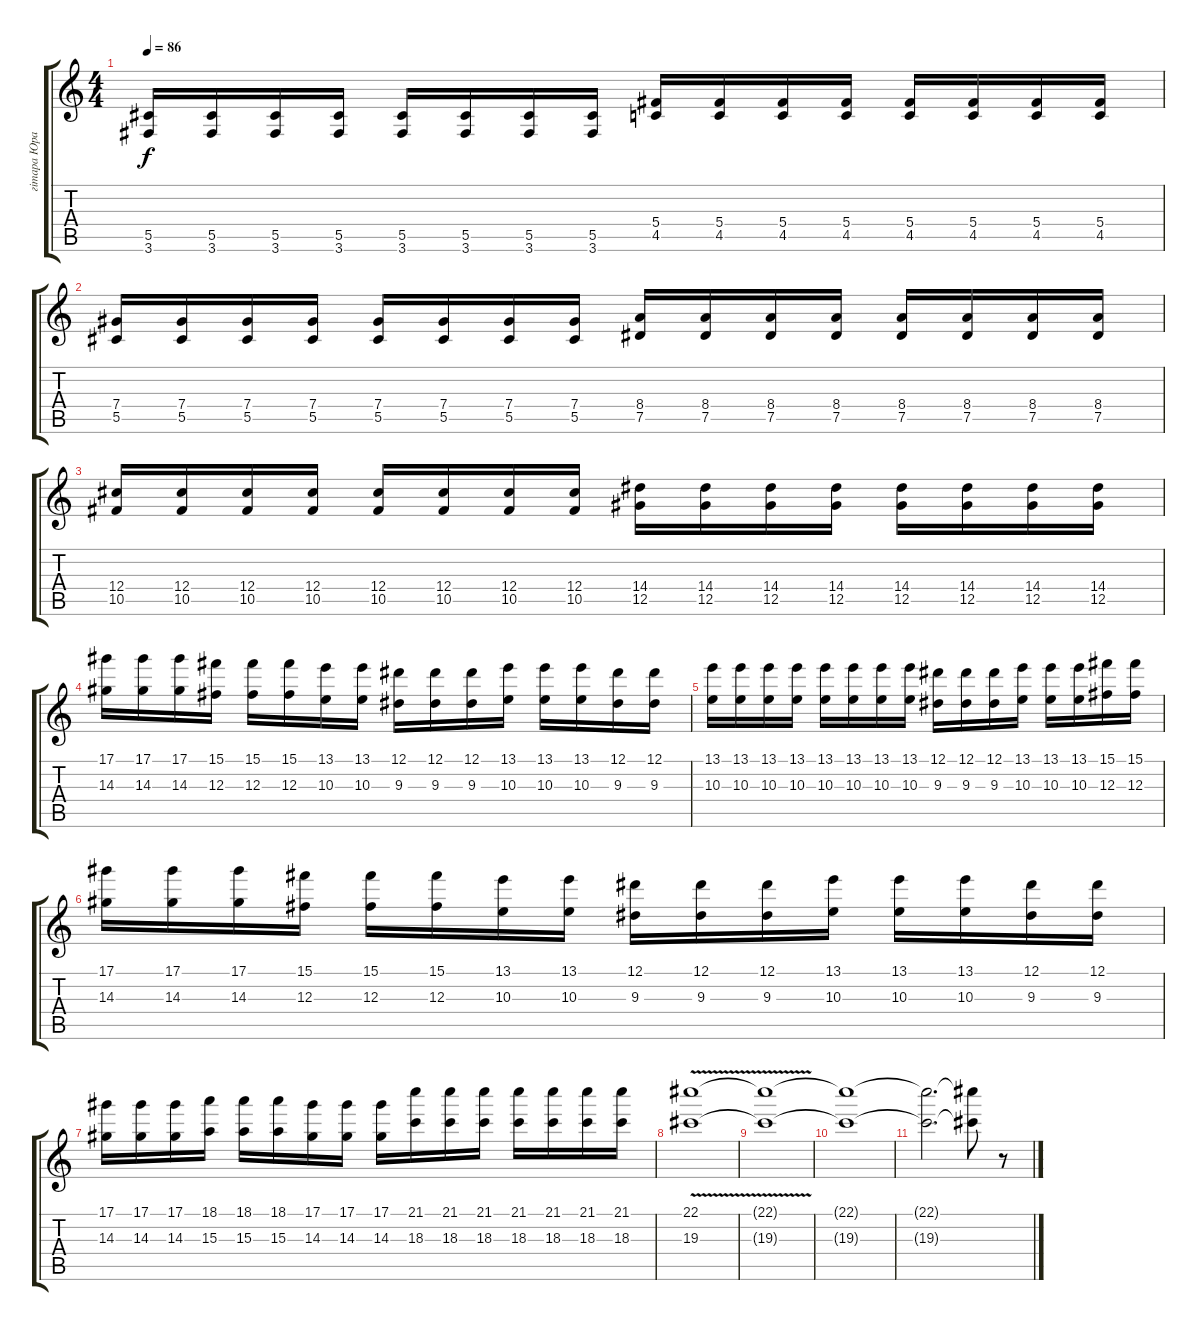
\track ("гiтара Юрась" "гiтара Юра") {instrument overdrivenguitar}
\staff {score tabs}
\tuning (Eb4 Bb3 Gb3 Db3 Ab2 Eb2) {hide}
\ts (4 4)
\tempo 86
\clef g2
\ks c
(5.5 3.6).16{dy f} (5.5 3.6).16 (5.5 3.6).16 (5.5 3.6).16 (5.5 3.6).16 (5.5 3.6).16 (5.5 3.6).16 (5.5 3.6).16 (5.4 4.5).16 (5.4 4.5).16 (5.4 4.5).16 (5.4 4.5).16 (5.4 4.5).16 (5.4 4.5).16 (5.4 4.5).16 (5.4 4.5).16 |
(7.4 5.5).16 (7.4 5.5).16 (7.4 5.5).16 (7.4 5.5).16 (7.4 5.5).16 (7.4 5.5).16 (7.4 5.5).16 (7.4 5.5).16 (8.4 7.5).16 (8.4 7.5).16 (8.4 7.5).16 (8.4 7.5).16 (8.4 7.5).16 (8.4 7.5).16 (8.4 7.5).16 (8.4 7.5).16 |
(12.4 10.5).16 (12.4 10.5).16 (12.4 10.5).16 (12.4 10.5).16 (12.4 10.5).16 (12.4 10.5).16 (12.4 10.5).16 (12.4 10.5).16 (14.4 12.5).16 (14.4 12.5).16 (14.4 12.5).16 (14.4 12.5).16 (14.4 12.5).16 (14.4 12.5).16 (14.4 12.5).16 (14.4 12.5).16 |
(17.1 14.3).16 (17.1 14.3).16 (17.1 14.3).16 (15.1 12.3).16 (15.1 12.3).16 (15.1 12.3).16 (13.1 10.3).16 (13.1 10.3).16 (12.1 9.3).16 (12.1 9.3).16 (12.1 9.3).16 (13.1 10.3).16 (13.1 10.3).16 (13.1 10.3).16 (12.1 9.3).16 (12.1 9.3).16 |
(13.1 10.3).16 (13.1 10.3).16 (13.1 10.3).16 (13.1 10.3).16 (13.1 10.3).16 (13.1 10.3).16 (13.1 10.3).16 (13.1 10.3).16 (12.1 9.3).16 (12.1 9.3).16 (12.1 9.3).16 (13.1 10.3).16 (13.1 10.3).16 (13.1 10.3).16 (15.1 12.3).16 (15.1 12.3).16 |
(17.1 14.3).16 (17.1 14.3).16 (17.1 14.3).16 (15.1 12.3).16 (15.1 12.3).16 (15.1 12.3).16 (13.1 10.3).16 (13.1 10.3).16 (12.1 9.3).16 (12.1 9.3).16 (12.1 9.3).16 (13.1 10.3).16 (13.1 10.3).16 (13.1 10.3).16 (12.1 9.3).16 (12.1 9.3).16 |
(17.1 14.3).16 (17.1 14.3).16 (17.1 14.3).16 (18.1 15.3).16 (18.1 15.3).16 (18.1 15.3).16 (17.1 14.3).16 (17.1 14.3).16 (17.1 14.3).16 (21.1 18.3).16 (21.1 18.3).16 (21.1 18.3).16 (21.1 18.3).16 (21.1 18.3).16 (21.1 18.3).16 (21.1 18.3).16 |
(22.1{v} 19.3{v}).1 |
(22.1{t} 19.3{t}).1 |
(22.1{t} 19.3{t}).1 |
(22.1{t} 19.3{t}).2{d} (22.1{t} 19.3{t}).8 r.8
